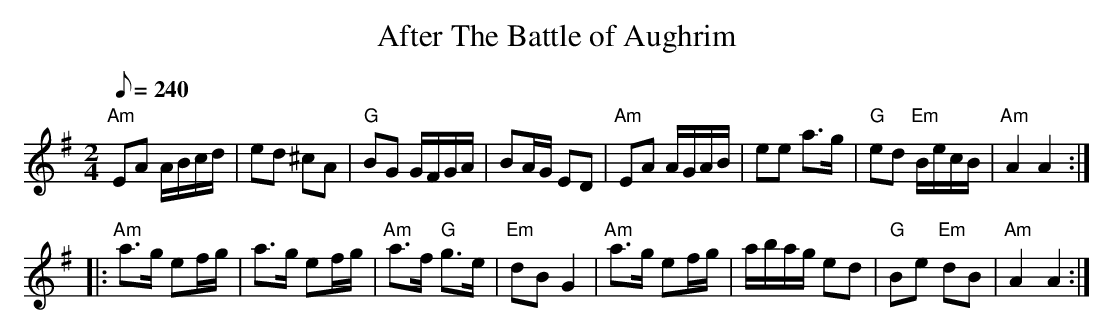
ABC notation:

X:1
T:After The Battle of Aughrim
M:2/4
L:1/8
Q:240
K:G
"Am"EA A/2B/2c/2d/2|ed ^cA|
"G"BG G/2F/2G/2A/2|BA/2G/2 ED|
"Am"EA A/2G/2A/2B/2|ee a>g|
"G"ed "Em"B/2e/2c/2B/2|"Am"A2A2::!
"Am"a>g ef/2g/2|a>g ef/2g/2|
"Am"a>f "G"g>e|"Em"dB G2|
"Am"a>g ef/2g/2|a/2b/2a/2g/2 ed|
"G"Be "Em"dB|"Am"A2A2:|
